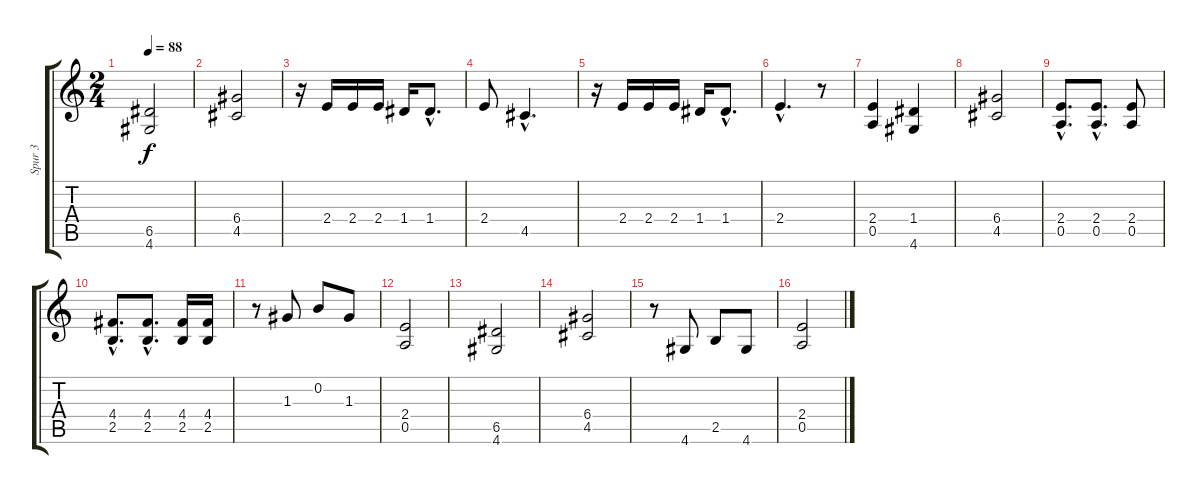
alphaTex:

\track ("Spur 3" "Spur 3") {instrument overdrivenguitar}
\staff {score tabs}
\tuning (E4 B3 G3 D3 A2 E2) {hide}
\ts (2 4)
\tempo 88
\clef g2
\ks c
(6.5 4.6).2{dy f} |
(6.4 4.5).2 |
r.16 2.4.16 2.4.16 2.4.16 1.4.16 1.4{hac}.8{d} |
2.4.8 4.5{hac}.4{d} |
r.16 2.4.16 2.4.16 2.4.16 1.4.16 1.4{hac}.8{d} |
2.4{hac}.4{d} r.8 |
(2.4 0.5).4 (1.4 4.6).4 |
(6.4 4.5).2 |
(2.4{hac} 0.5{hac}).8{d} (2.4{hac} 0.5{hac}).8{d} (2.4 0.5).8 |
(4.4{hac} 2.5{hac}).8{d} (4.4{hac} 2.5{hac}).8{d} (4.4 2.5).16 (4.4 2.5).16 |
r.8 1.3.8 0.2.8 1.3.8 |
(2.4 0.5).2 |
(6.5 4.6).2 |
(6.4 4.5).2 |
r.8 4.6.8 2.5.8 4.6.8 |
(2.4 0.5).2
